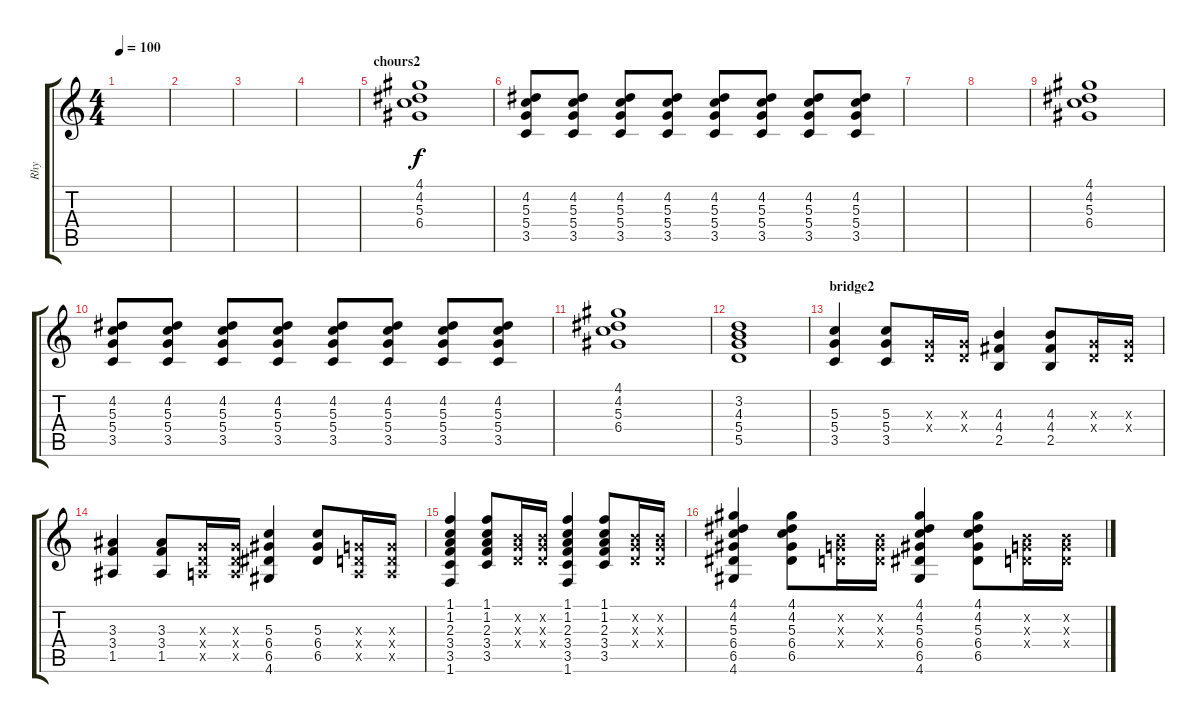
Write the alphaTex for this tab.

\track ("Rhy" "Rhy") {instrument acousticguitarsteel}
\staff {score tabs}
\tuning (E4 B3 G3 D3 A2 E2) {hide}
\ts (4 4)
\tempo 100
\clef g2
\ks c
|
|
|
|
\section ("" "chours2")
(4.1 4.2 5.3 6.4).1{volume 8 instrument electricguitarclean} |
(4.2 5.3 5.4 3.5).8 (4.2 5.3 5.4 3.5).8 (4.2 5.3 5.4 3.5).8 (4.2 5.3 5.4 3.5).8 (4.2 5.3 5.4 3.5).8 (4.2 5.3 5.4 3.5).8 (4.2 5.3 5.4 3.5).8 (4.2 5.3 5.4 3.5).8 |
|
|
(4.1 4.2 5.3 6.4).1 |
(4.2 5.3 5.4 3.5).8 (4.2 5.3 5.4 3.5).8 (4.2 5.3 5.4 3.5).8 (4.2 5.3 5.4 3.5).8 (4.2 5.3 5.4 3.5).8 (4.2 5.3 5.4 3.5).8 (4.2 5.3 5.4 3.5).8 (4.2 5.3 5.4 3.5).8 |
(4.1 4.2 5.3 6.4).1 |
(3.2 4.3 5.4 5.5).1 |
\section ("" "bridge2")
(5.3 5.4 3.5).4{instrument electricguitarclean} (5.3 5.4 3.5).8 (0.3{x} 0.4{x}).16 (0.3{x} 0.4{x}).16 (4.3 4.4 2.5).4 (4.3 4.4 2.5).8 (0.3{x} 0.4{x}).16 (0.3{x} 0.4{x}).16 |
(3.3 3.4 1.5).4 (3.3 3.4 1.5).8 (0.3{x} 0.4{x} 0.5{x}).16 (0.3{x} 0.4{x} 0.5{x}).16 (5.3 6.4 6.5 4.6).4 (5.3 6.4 6.5).8 (0.3{x} 0.4{x} 0.5{x}).16 (0.3{x} 0.4{x} 0.5{x}).16 |
(1.1 1.2 2.3 3.4 3.5 1.6).4 (1.1 1.2 2.3 3.4 3.5).8 (0.2{x} 0.3{x} 0.4{x}).16 (0.2{x} 0.3{x} 0.4{x}).16 (1.1 1.2 2.3 3.4 3.5 1.6).4 (1.1 1.2 2.3 3.4 3.5).8 (0.2{x} 0.3{x} 0.4{x}).16 (0.2{x} 0.3{x} 0.4{x}).16 |
(4.1 4.2 5.3 6.4 6.5 4.6).4 (4.1 4.2 5.3 6.4 6.5).8 (0.2{x} 0.3{x} 0.4{x}).16 (0.2{x} 0.3{x} 0.4{x}).16 (4.1 4.2 5.3 6.4 6.5 4.6).4 (4.1 4.2 5.3 6.4 6.5).8 (0.2{x} 0.3{x} 0.4{x}).16 (0.2{x} 0.3{x} 0.4{x}).16
